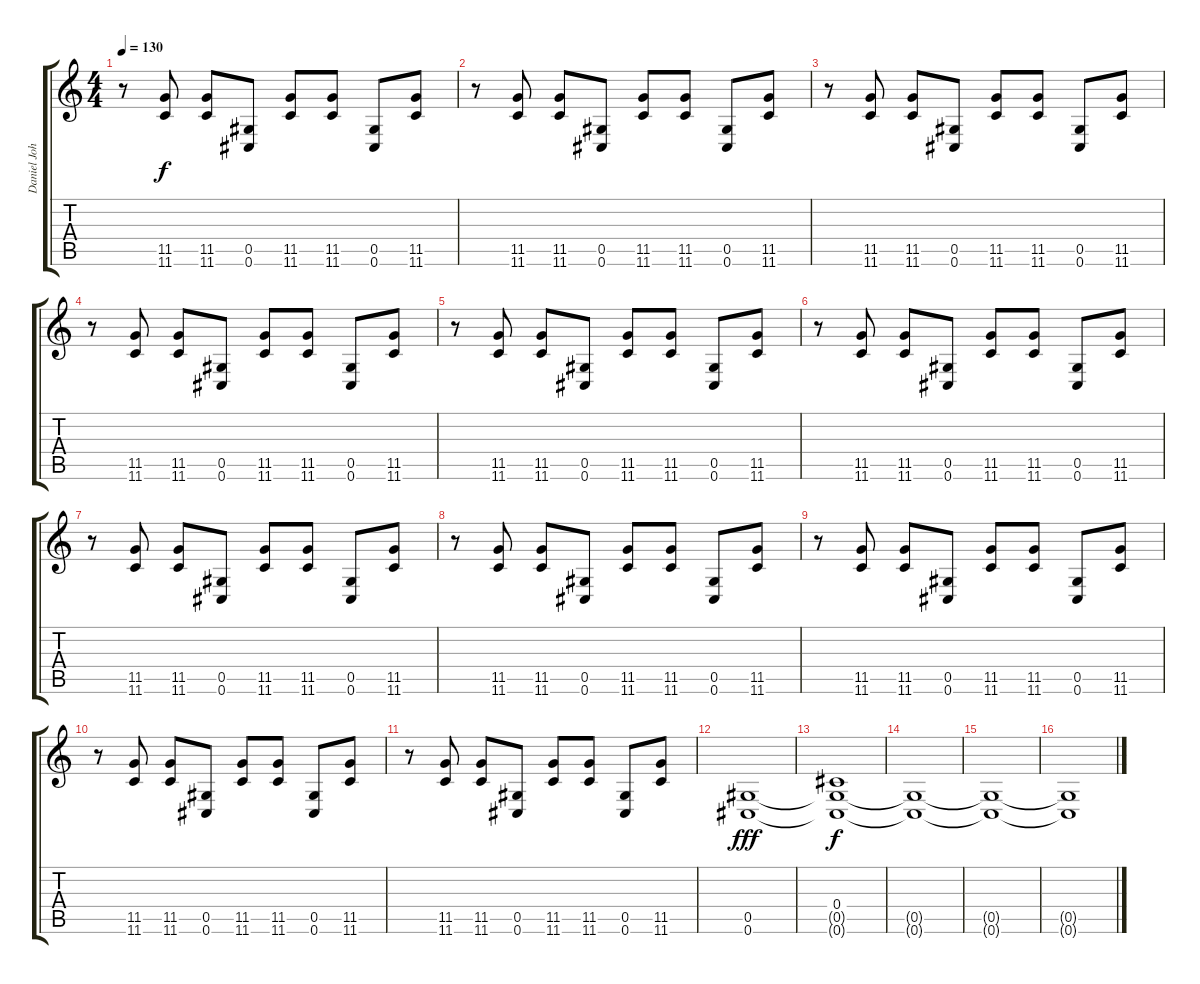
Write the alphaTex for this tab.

\track ("Daniel Johns" "Daniel Joh") {instrument distortionguitar}
\staff {score tabs}
\tuning (Eb4 Bb3 Gb3 Db3 Ab2 Db2) {hide}
\ts (4 4)
\tempo 130
\clef g2
\ks c
r.8{dy f} (11.5 11.6).8 (11.5 11.6).8 (0.5 0.6).8 (11.5 11.6).8 (11.5 11.6).8 (0.5 0.6).8 (11.5 11.6).8 |
r.8 (11.5 11.6).8 (11.5 11.6).8 (0.5 0.6).8 (11.5 11.6).8 (11.5 11.6).8 (0.5 0.6).8 (11.5 11.6).8 |
r.8 (11.5 11.6).8 (11.5 11.6).8 (0.5 0.6).8 (11.5 11.6).8 (11.5 11.6).8 (0.5 0.6).8 (11.5 11.6).8 |
r.8 (11.5 11.6).8 (11.5 11.6).8 (0.5 0.6).8 (11.5 11.6).8 (11.5 11.6).8 (0.5 0.6).8 (11.5 11.6).8 |
r.8 (11.5 11.6).8 (11.5 11.6).8 (0.5 0.6).8 (11.5 11.6).8 (11.5 11.6).8 (0.5 0.6).8 (11.5 11.6).8 |
r.8 (11.5 11.6).8 (11.5 11.6).8 (0.5 0.6).8 (11.5 11.6).8 (11.5 11.6).8 (0.5 0.6).8 (11.5 11.6).8 |
r.8 (11.5 11.6).8 (11.5 11.6).8 (0.5 0.6).8 (11.5 11.6).8 (11.5 11.6).8 (0.5 0.6).8 (11.5 11.6).8 |
r.8 (11.5 11.6).8 (11.5 11.6).8 (0.5 0.6).8 (11.5 11.6).8 (11.5 11.6).8 (0.5 0.6).8 (11.5 11.6).8 |
r.8 (11.5 11.6).8 (11.5 11.6).8 (0.5 0.6).8 (11.5 11.6).8 (11.5 11.6).8 (0.5 0.6).8 (11.5 11.6).8 |
r.8 (11.5 11.6).8 (11.5 11.6).8 (0.5 0.6).8 (11.5 11.6).8 (11.5 11.6).8 (0.5 0.6).8 (11.5 11.6).8 |
r.8 (11.5 11.6).8 (11.5 11.6).8 (0.5 0.6).8 (11.5 11.6).8 (11.5 11.6).8 (0.5 0.6).8 (11.5 11.6).8 |
(0.5 0.6).1{dy fff} |
(0.4 0.5{t} 0.6{t}).1{dy f} |
(0.5{t} 0.6{t}).1 |
(0.5{t} 0.6{t}).1 |
(0.5{t} 0.6{t}).1
